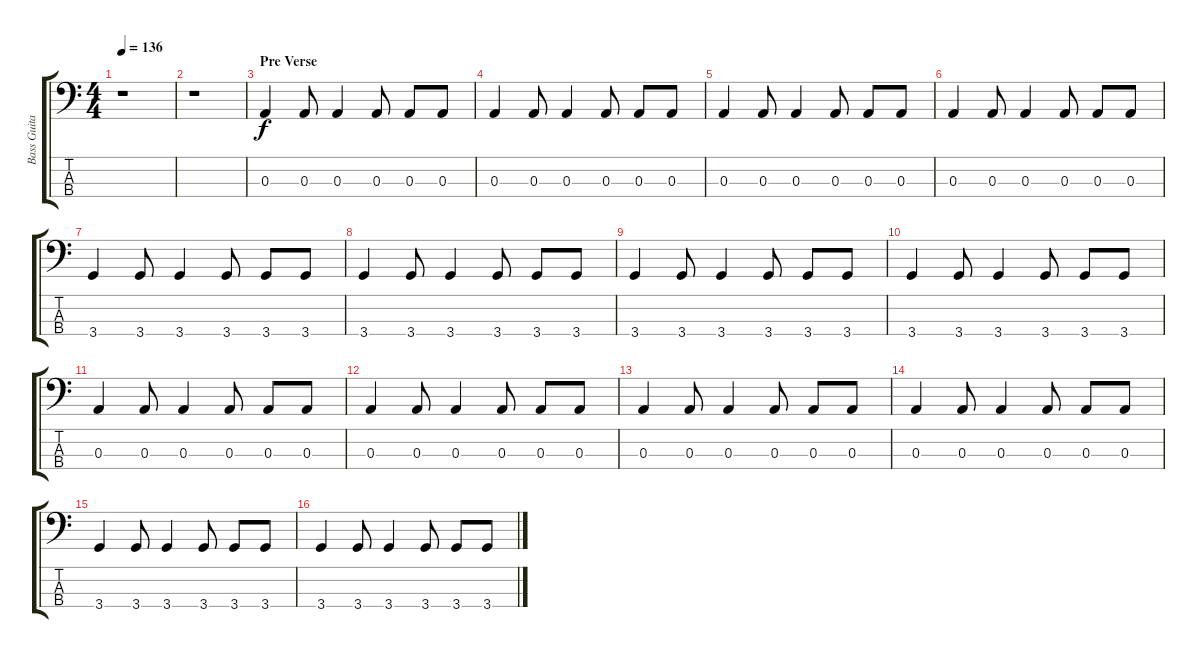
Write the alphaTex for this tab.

\track ("Bass Guitar" "Bass Guita") {instrument electricbassfinger}
\staff {score tabs}
\tuning (G2 D2 A1 E1) {hide}
\ts (4 4)
\tempo 136
\clef f4
\ks c
r.1{dy f} |
r.1 |
\section ("" "Pre Verse")
0.3.4 0.3.8 0.3.4 0.3.8 0.3.8 0.3.8 |
0.3.4 0.3.8 0.3.4 0.3.8 0.3.8 0.3.8 |
0.3.4 0.3.8 0.3.4 0.3.8 0.3.8 0.3.8 |
0.3.4 0.3.8 0.3.4 0.3.8 0.3.8 0.3.8 |
3.4.4 3.4.8 3.4.4 3.4.8 3.4.8 3.4.8 |
3.4.4 3.4.8 3.4.4 3.4.8 3.4.8 3.4.8 |
3.4.4 3.4.8 3.4.4 3.4.8 3.4.8 3.4.8 |
3.4.4 3.4.8 3.4.4 3.4.8 3.4.8 3.4.8 |
0.3.4 0.3.8 0.3.4 0.3.8 0.3.8 0.3.8 |
0.3.4 0.3.8 0.3.4 0.3.8 0.3.8 0.3.8 |
0.3.4 0.3.8 0.3.4 0.3.8 0.3.8 0.3.8 |
0.3.4 0.3.8 0.3.4 0.3.8 0.3.8 0.3.8 |
3.4.4 3.4.8 3.4.4 3.4.8 3.4.8 3.4.8 |
3.4.4 3.4.8 3.4.4 3.4.8 3.4.8 3.4.8
